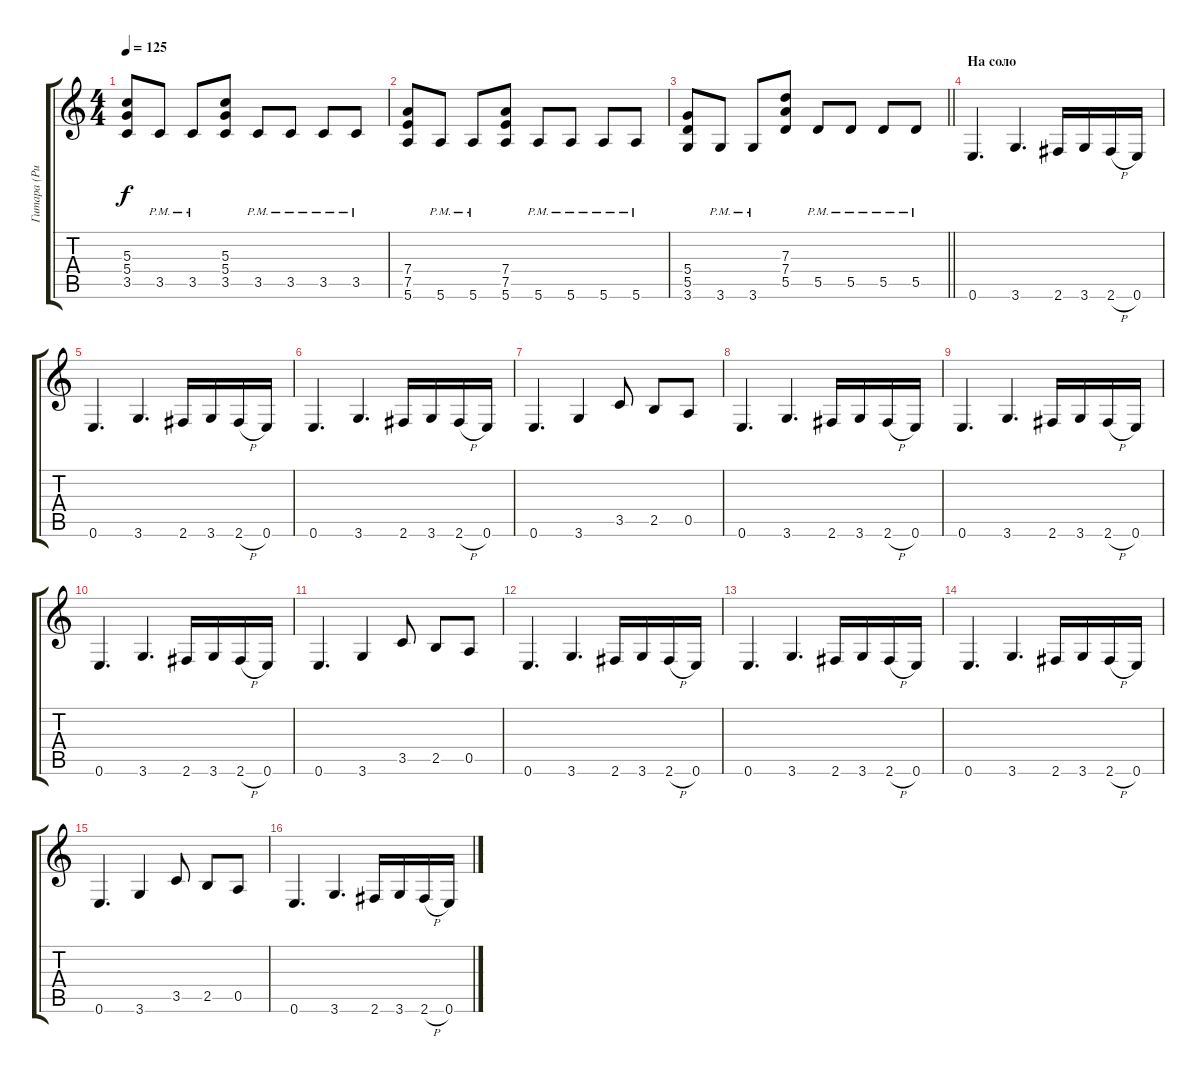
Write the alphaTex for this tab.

\track ("Гитара (Ритм)" "Гитара (Ри") {instrument distortionguitar}
\staff {score tabs}
\tuning (E4 B3 G3 D3 A2 E2) {hide}
\ts (4 4)
\tempo 125
\clef g2
\ks c
(5.3 5.4 3.5).8{dy f} 3.5{pm}.8 3.5{pm}.8 (5.3 5.4 3.5).8 3.5{pm}.8 3.5{pm}.8 3.5{pm}.8 3.5{pm}.8 |
(7.4 7.5 5.6).8 5.6{pm}.8 5.6{pm}.8 (7.4 7.5 5.6).8 5.6{pm}.8 5.6{pm}.8 5.6{pm}.8 5.6{pm}.8 |
\barLineRight lightlight
(5.4 5.5 3.6).8 3.6{pm}.8 3.6{pm}.8 (7.3 7.4 5.5).8 5.5{pm}.8 5.5{pm}.8 5.5{pm}.8 5.5{pm}.8 |
\section ("" "На соло")
0.6.4{d} 3.6.4{d} 2.6.16 3.6.16 2.6{h}.16 0.6.16 |
0.6.4{d} 3.6.4{d} 2.6.16 3.6.16 2.6{h}.16 0.6.16 |
0.6.4{d} 3.6.4{d} 2.6.16 3.6.16 2.6{h}.16 0.6.16 |
0.6.4{d} 3.6.4 3.5.8 2.5.8 0.5.8 |
0.6.4{d} 3.6.4{d} 2.6.16 3.6.16 2.6{h}.16 0.6.16 |
0.6.4{d} 3.6.4{d} 2.6.16 3.6.16 2.6{h}.16 0.6.16 |
0.6.4{d} 3.6.4{d} 2.6.16 3.6.16 2.6{h}.16 0.6.16 |
0.6.4{d} 3.6.4 3.5.8 2.5.8 0.5.8 |
0.6.4{d} 3.6.4{d} 2.6.16 3.6.16 2.6{h}.16 0.6.16 |
0.6.4{d} 3.6.4{d} 2.6.16 3.6.16 2.6{h}.16 0.6.16 |
0.6.4{d} 3.6.4{d} 2.6.16 3.6.16 2.6{h}.16 0.6.16 |
0.6.4{d} 3.6.4 3.5.8 2.5.8 0.5.8 |
0.6.4{d} 3.6.4{d} 2.6.16 3.6.16 2.6{h}.16 0.6.16
